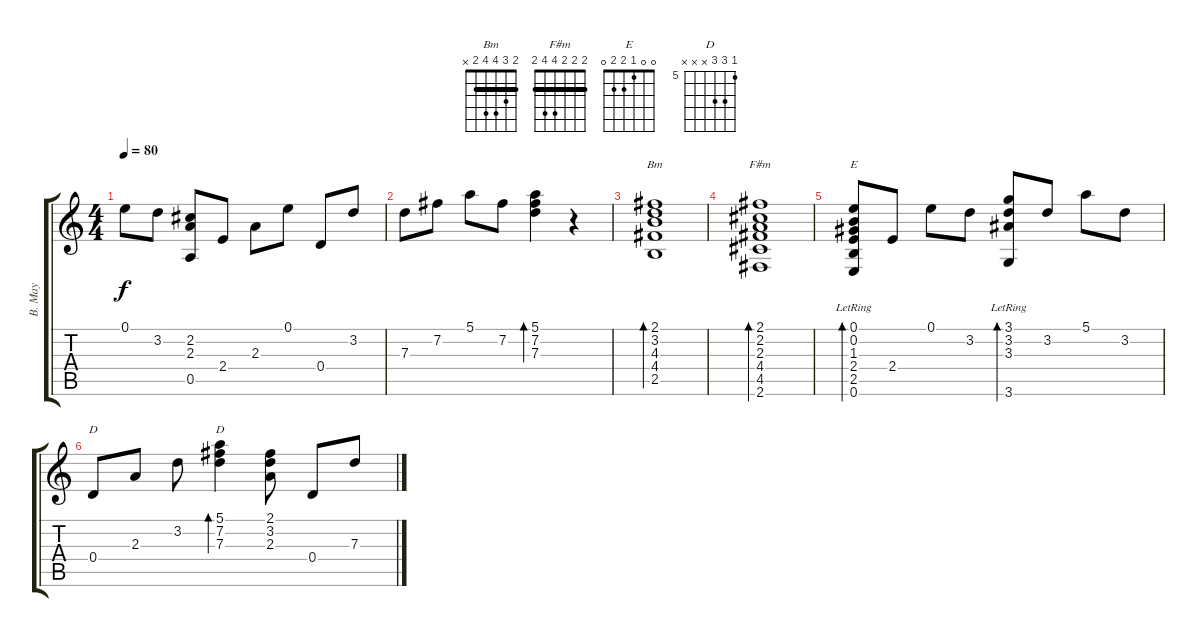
\track ("B. May" "B. May") {instrument acousticguitarsteel}
\staff {score tabs}
\tuning (E4 B3 G3 D3 A2 E2) {hide}
\chord ("Bm" 2 3 4 4 2 x) {barre 2}
\chord ("F#m" 2 2 2 4 4 2) {barre 2}
\chord ("E" 0 0 1 2 2 0)
\chord ("D" 2 3 2 0 x x)
\chord ("D" 5 7 7 x x x) {firstfret 5}
\ts (4 4)
\tempo 80
\clef g2
\ks c
0.1.8{dy f} 3.2.8 (2.2 2.3 0.5).8 2.4.8 2.3.8 0.1.8 0.4.8 3.2.8 |
7.3.8 7.2.8 5.1.8 7.2.8 (5.1 7.2 7.3).4{bd 120} r.4 |
(2.1 3.2 4.3 4.4 2.5).1{bd 120 ch "Bm"} |
(2.1 2.2 2.3 4.4 4.5 2.6).1{bd 120 ch "F#m"} |
(0.1 0.2 1.3 2.4 2.5 0.6{lr}).8{bd 60 ch "E"} 2.4.8 0.1.8 3.2.8 (3.1 3.2 3.3 3.6{lr}).8{bd 60} 3.2.8 5.1.8 3.2.8 |
0.4.8{ch "D"} 2.3.8 3.2.8 (5.1 7.2 7.3).4{bd 240 ch "D"} (2.1 3.2 2.3).8 0.4.8 7.3.8
